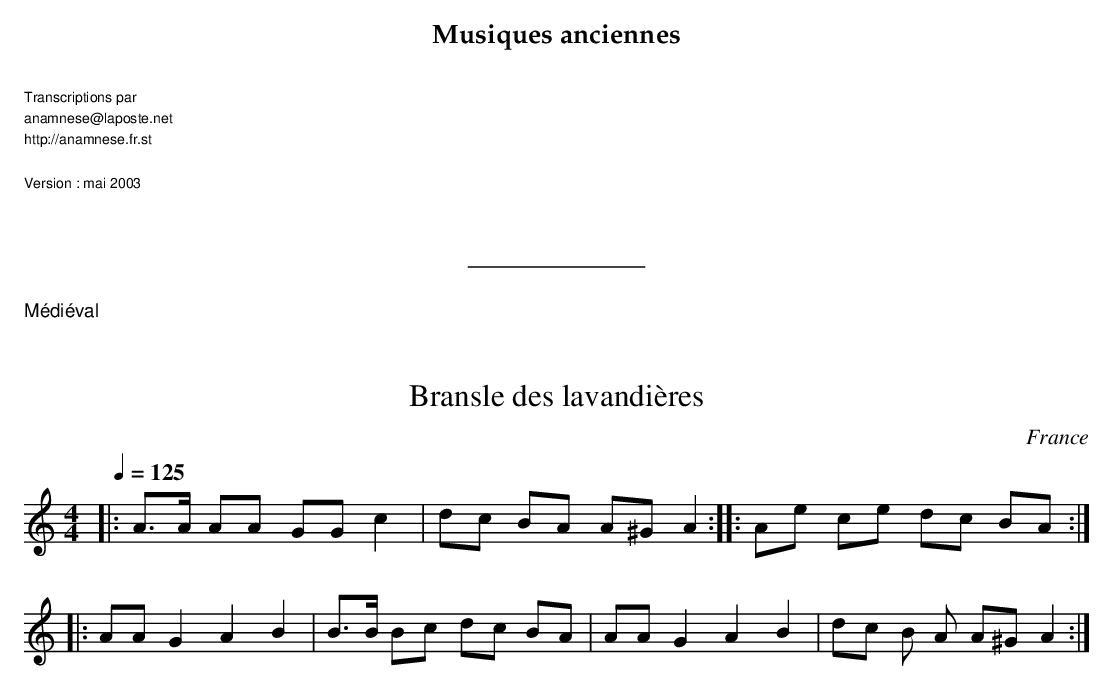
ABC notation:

X:1
T:Bransle des lavandières
O:France
M:4/4
L:1/8
Q:1/4=125
K:C
|: A>A AA GG c2 | dc BA A^G A2 :|\
|: Ae ce dc BA :|
|: AA G2 A2 B2 | B>B Bc dc BA |\
 AA G2 A2 B2 | dc B A A^G A2 :|
